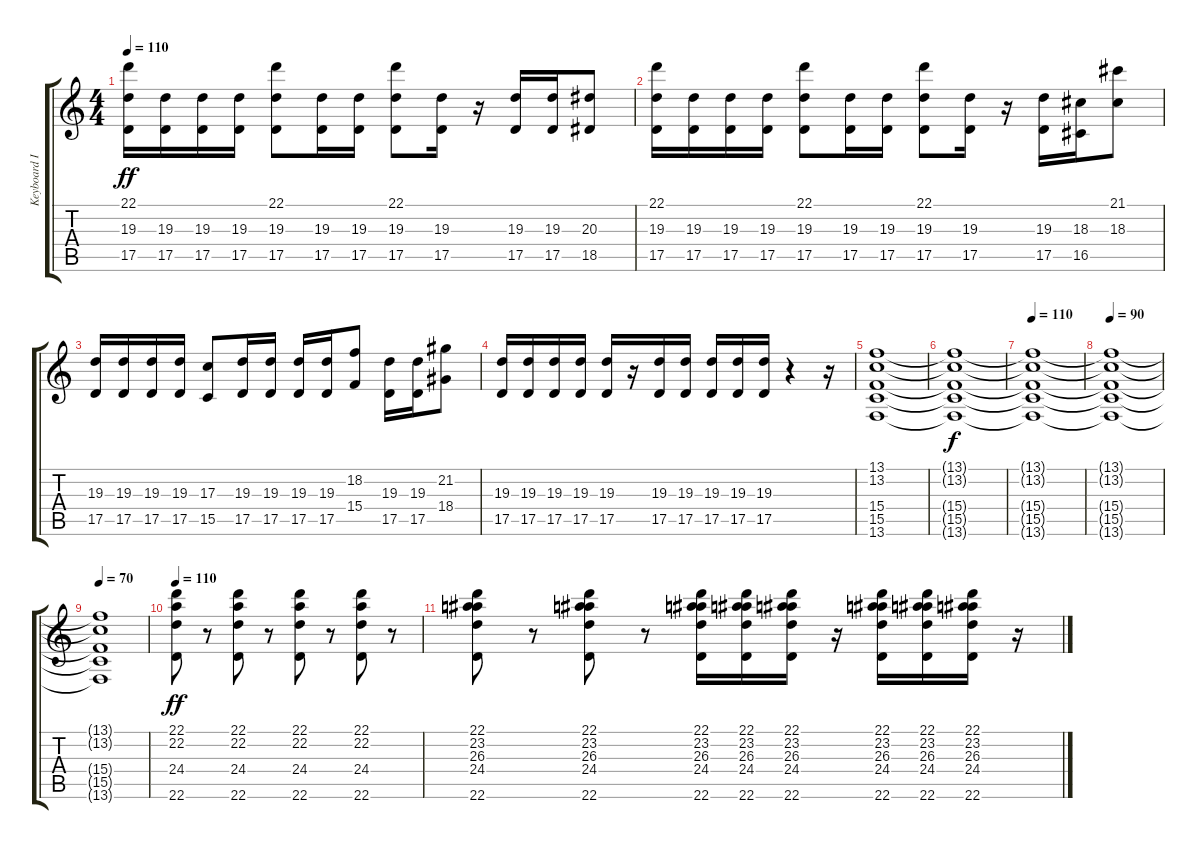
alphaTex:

\track ("Keyboard I" "Keyboard I") {instrument pad1newage}
\staff {score tabs}
\tuning (E4 B3 G3 D3 A2 E2) {hide}
\ts (4 4)
\tempo 110
\clef g2
\ks c
(22.1 19.3 17.5).16{dy ff} (19.3 17.5).16 (19.3 17.5).16 (19.3 17.5).16 (22.1 19.3 17.5).8 (19.3 17.5).16 (19.3 17.5).16 (22.1 19.3 17.5).8 (19.3 17.5).16 r.16 (19.3 17.5).16 (19.3 17.5).16 (20.3 18.5).8 |
(22.1 19.3 17.5).16 (19.3 17.5).16 (19.3 17.5).16 (19.3 17.5).16 (22.1 19.3 17.5).8 (19.3 17.5).16 (19.3 17.5).16 (22.1 19.3 17.5).8 (19.3 17.5).16 r.16 (19.3 17.5).16 (18.3 16.5).16 (21.1 18.3).8 |
(19.3 17.5).16 (19.3 17.5).16 (19.3 17.5).16 (19.3 17.5).16 (17.3 15.5).8 (19.3 17.5).16 (19.3 17.5).16 (19.3 17.5).16 (19.3 17.5).16 (18.2 15.4).8 (19.3 17.5).16 (19.3 17.5).16 (21.2 18.4).8 |
(19.3 17.5).16 (19.3 17.5).16 (19.3 17.5).16 (19.3 17.5).16 (19.3 17.5).16 r.16 (19.3 17.5).16 (19.3 17.5).16 (19.3 17.5).16 (19.3 17.5).16 (19.3 17.5).16 r.4 r.16 |
(13.1 13.2 15.4 15.5 13.6).1{instrument stringensemble1} |
(13.1{t} 13.2{t} 15.4{t} 15.5{t} 13.6{t}).1{dy f} |
\tempo 110
(13.1{t} 13.2{t} 15.4{t} 15.5{t} 13.6{t}).1 |
\tempo 90
(13.1{t} 13.2{t} 15.4{t} 15.5{t} 13.6{t}).1 |
\tempo 70
(13.1{t} 13.2{t} 15.4{t} 15.5{t} 13.6{t}).1 |
\tempo 110
(22.1 22.2 24.4 22.6).8{dy ff instrument stringensemble1} r.8 (22.1 22.2 24.4 22.6).8 r.8 (22.1 22.2 24.4 22.6).8 r.8 (22.1 22.2 24.4 22.6).8 r.8 |
(22.1 23.2 26.3 24.4 22.6).8 r.8 (22.1 23.2 26.3 24.4 22.6).8 r.8 (22.1 23.2 26.3 24.4 22.6).16 (22.1 23.2 26.3 24.4 22.6).16 (22.1 23.2 26.3 24.4 22.6).16 r.16 (22.1 23.2 26.3 24.4 22.6).16 (22.1 23.2 26.3 24.4 22.6).16 (22.1 23.2 26.3 24.4 22.6).16 r.16
